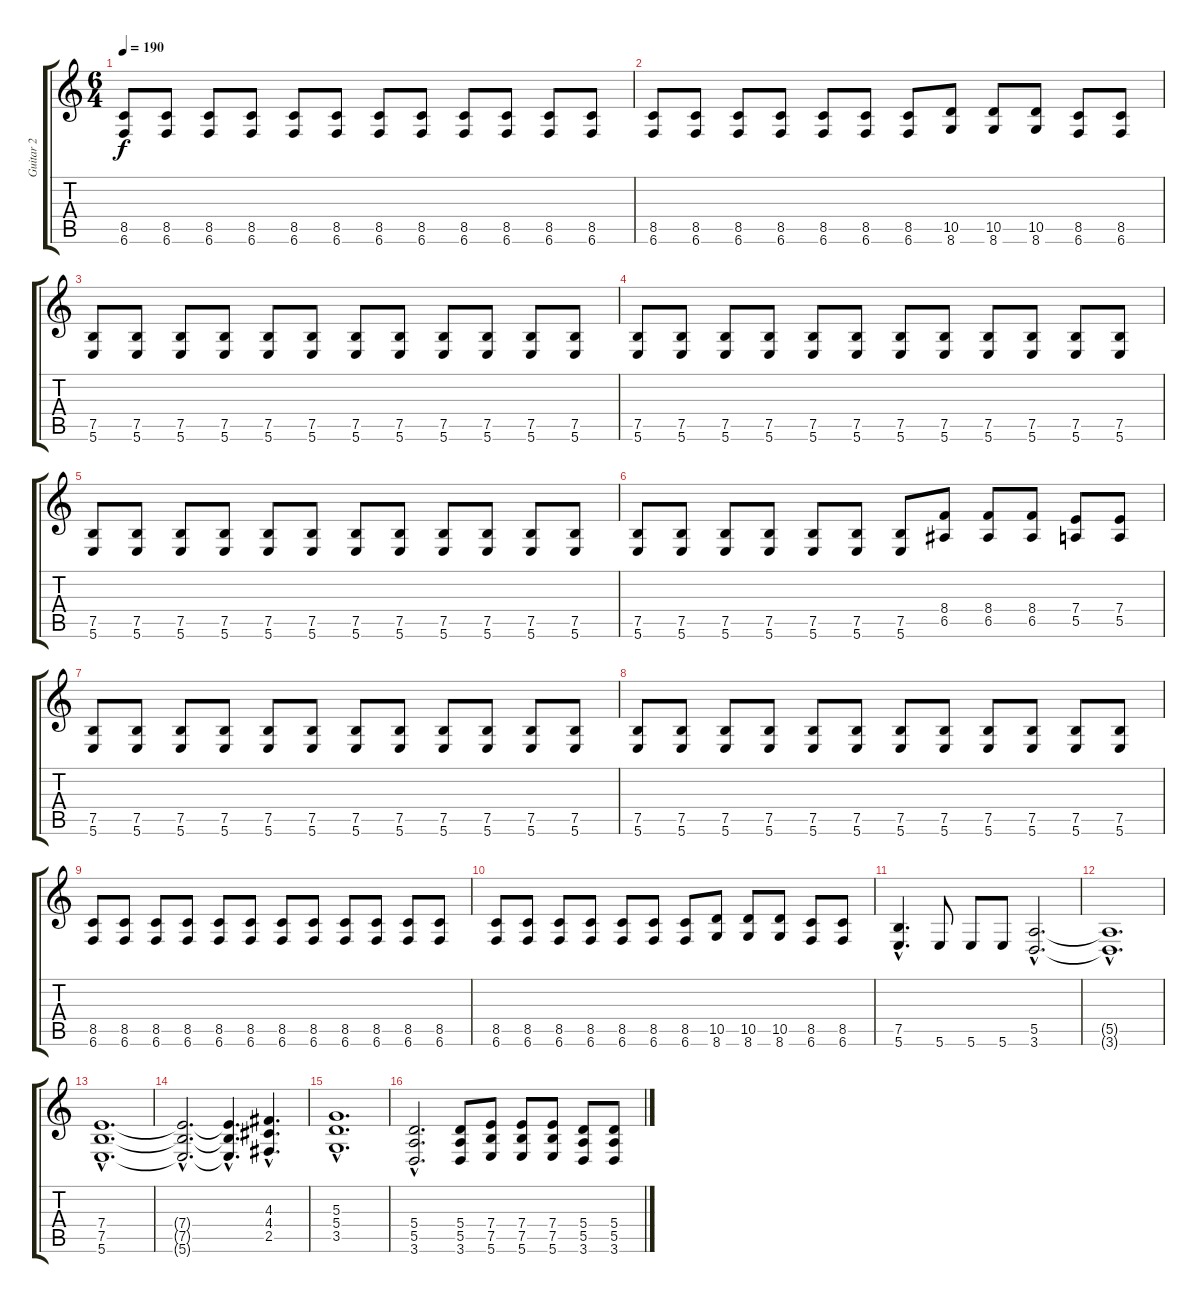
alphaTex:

\track ("Guitar 2" "Guitar 2") {instrument distortionguitar}
\staff {score tabs}
\tuning (B3 G3 D3 A2 E2 B1) {hide}
\ts (6 4)
\tempo 190
\clef g2
\ks c
(8.5 6.6).8{dy f} (8.5 6.6).8 (8.5 6.6).8 (8.5 6.6).8 (8.5 6.6).8 (8.5 6.6).8 (8.5 6.6).8 (8.5 6.6).8 (8.5 6.6).8 (8.5 6.6).8 (8.5 6.6).8 (8.5 6.6).8 |
(8.5 6.6).8 (8.5 6.6).8 (8.5 6.6).8 (8.5 6.6).8 (8.5 6.6).8 (8.5 6.6).8 (8.5 6.6).8 (10.5 8.6).8 (10.5 8.6).8 (10.5 8.6).8 (8.5 6.6).8 (8.5 6.6).8 |
(7.5 5.6).8 (7.5 5.6).8 (7.5 5.6).8 (7.5 5.6).8 (7.5 5.6).8 (7.5 5.6).8 (7.5 5.6).8 (7.5 5.6).8 (7.5 5.6).8 (7.5 5.6).8 (7.5 5.6).8 (7.5 5.6).8 |
(7.5 5.6).8 (7.5 5.6).8 (7.5 5.6).8 (7.5 5.6).8 (7.5 5.6).8 (7.5 5.6).8 (7.5 5.6).8 (7.5 5.6).8 (7.5 5.6).8 (7.5 5.6).8 (7.5 5.6).8 (7.5 5.6).8 |
(7.5 5.6).8 (7.5 5.6).8 (7.5 5.6).8 (7.5 5.6).8 (7.5 5.6).8 (7.5 5.6).8 (7.5 5.6).8 (7.5 5.6).8 (7.5 5.6).8 (7.5 5.6).8 (7.5 5.6).8 (7.5 5.6).8 |
(7.5 5.6).8 (7.5 5.6).8 (7.5 5.6).8 (7.5 5.6).8 (7.5 5.6).8 (7.5 5.6).8 (7.5 5.6).8 (8.4 6.5).8 (8.4 6.5).8 (8.4 6.5).8 (7.4 5.5).8 (7.4 5.5).8 |
(7.5 5.6).8 (7.5 5.6).8 (7.5 5.6).8 (7.5 5.6).8 (7.5 5.6).8 (7.5 5.6).8 (7.5 5.6).8 (7.5 5.6).8 (7.5 5.6).8 (7.5 5.6).8 (7.5 5.6).8 (7.5 5.6).8 |
(7.5 5.6).8 (7.5 5.6).8 (7.5 5.6).8 (7.5 5.6).8 (7.5 5.6).8 (7.5 5.6).8 (7.5 5.6).8 (7.5 5.6).8 (7.5 5.6).8 (7.5 5.6).8 (7.5 5.6).8 (7.5 5.6).8 |
(8.5 6.6).8 (8.5 6.6).8 (8.5 6.6).8 (8.5 6.6).8 (8.5 6.6).8 (8.5 6.6).8 (8.5 6.6).8 (8.5 6.6).8 (8.5 6.6).8 (8.5 6.6).8 (8.5 6.6).8 (8.5 6.6).8 |
(8.5 6.6).8 (8.5 6.6).8 (8.5 6.6).8 (8.5 6.6).8 (8.5 6.6).8 (8.5 6.6).8 (8.5 6.6).8 (10.5 8.6).8 (10.5 8.6).8 (10.5 8.6).8 (8.5 6.6).8 (8.5 6.6).8 |
(7.5{hac} 5.6{hac}).4{d} 5.6.8 5.6.8 5.6.8 (5.5{hac} 3.6{hac}).2{d} |
(5.5{hac t} 3.6{hac t}).1{d} |
(7.4{hac} 7.5{hac} 5.6{hac}).1{d} |
(7.4{hac t} 7.5{hac t} 5.6{hac t}).2{d} (7.4{hac t} 7.5{hac t} 5.6{hac t}).4{d} (4.3{hac} 4.4{hac} 2.5{hac}).4{d} |
(5.3{hac} 5.4{hac} 3.5{hac}).1{d} |
(5.4{hac} 5.5{hac} 3.6{hac}).2{d} (5.4 5.5 3.6).8 (7.4 7.5 5.6).8 (7.4 7.5 5.6).8 (7.4 7.5 5.6).8 (5.4 5.5 3.6).8 (5.4 5.5 3.6).8
